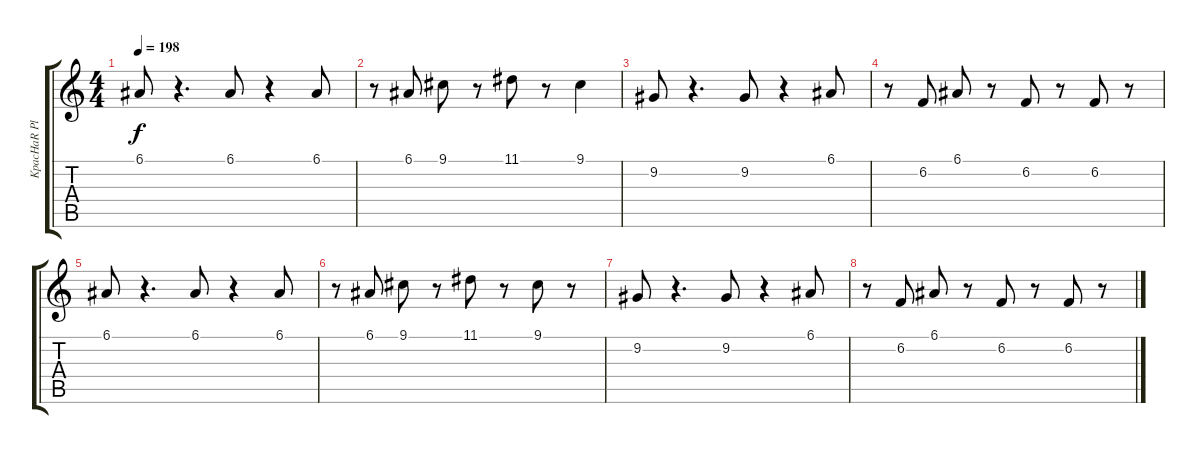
\track ("KpacHaR Plesen" "KpacHaR Pl") {instrument orchestrahit}
\staff {score tabs}
\tuning (E4 B3 G3 D3 A2 E2) {hide}
\ts (4 4)
\tempo 198
\clef g2
\ks c
6.1.8{dy f} r.4{d} 6.1.8 r.4 6.1.8 |
r.8 6.1.8 9.1.8 r.8 11.1.8 r.8 9.1.4 |
9.2.8 r.4{d} 9.2.8 r.4 6.1.8 |
r.8 6.2.8 6.1.8 r.8 6.2.8 r.8 6.2.8 r.8 |
6.1.8 r.4{d} 6.1.8 r.4 6.1.8 |
r.8 6.1.8 9.1.8 r.8 11.1.8 r.8 9.1.8 r.8 |
9.2.8 r.4{d} 9.2.8 r.4 6.1.8 |
r.8 6.2.8 6.1.8 r.8 6.2.8 r.8 6.2.8 r.8
